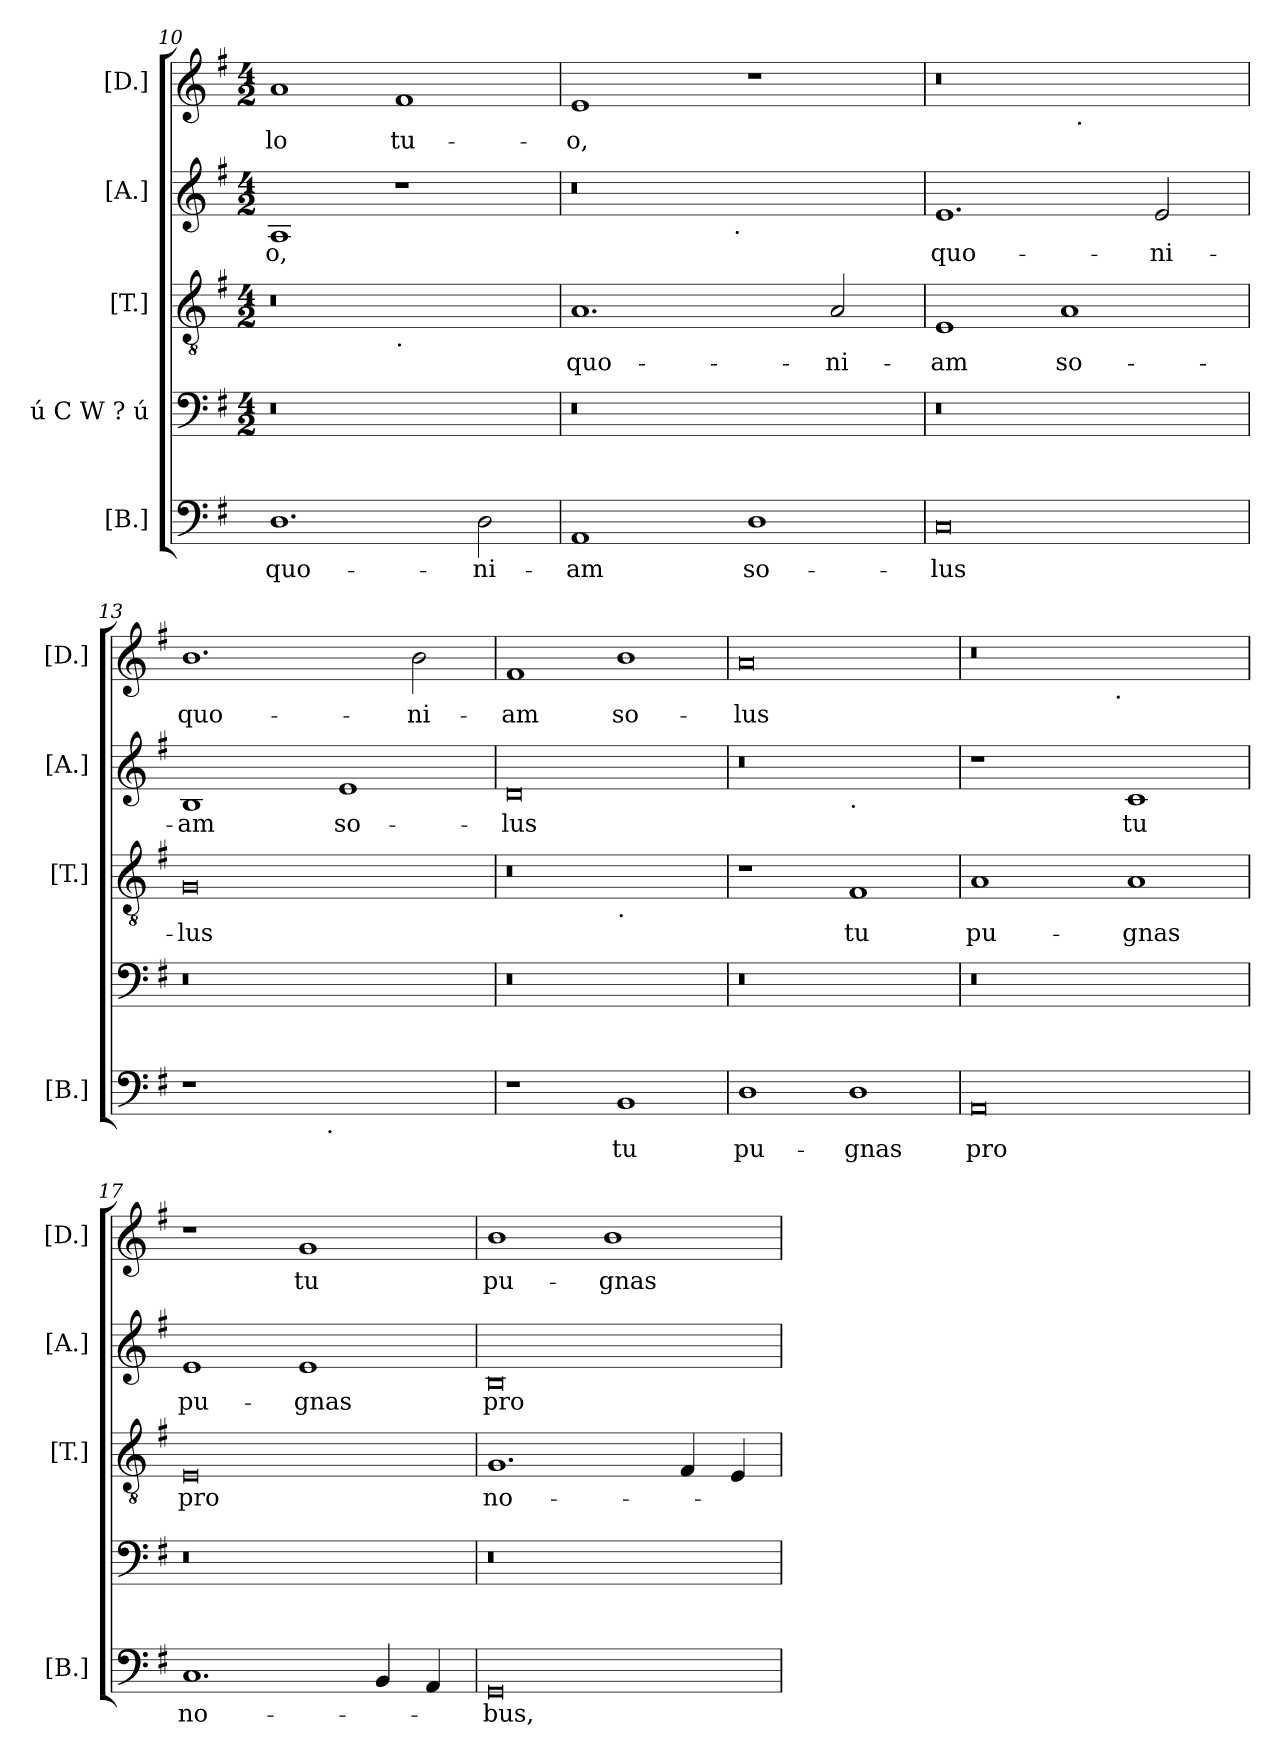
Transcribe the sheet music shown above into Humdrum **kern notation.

**kern	**text	**kern	**kern	**text	**kern	**text	**kern	**text
*part5	*part5	*part4	*part3	*part3	*part2	*part2	*part1	*part1
*staff5	*staff5	*staff4	*staff3	*staff3	*staff2	*staff2	*staff1	*staff1
*I"[B.]	*	*I"ú C W ? ú	*I"[T.]	*	*I"[A.]	*	*I"[D.]	*
*I'[B.]	*	*	*I'[T.]	*	*I'[A.]	*	*I'[D.]	*
*clefF4	*	*clefF4	*clefGv2	*	*clefG2	*	*clefG2	*
*k[f#]	*	*k[f#]	*k[f#]	*	*k[f#]	*	*k[f#]	*
*G:	*	*G:	*G:	*	*G:	*	*G:	*
*	*	*M4/2	*M4/2	*	*M4/2	*	*M4/2	*
=10	=10	=10	=10	=10	=10	=10	=10	=10
!	!LO:LY:b	!	!	!	!	!LO:LY:b	!	!LO:LY:b
*	*	*	*^	*	*	*	*	*
1.D	quo-	0r	0r	1ryy	.	1A	-o,	1a	-lo
!	!	!	!	!LO:TX:b:t=.	!	!	!	!	!
!	!	!	!	!	!	!	!	!	!LO:LY:b
.	.	.	.	1ryy	.	1r	.	1f#	tu-
!	!LO:LY:b	!	!	!	!	!	!	!	!
2D\	-ni-	.	.	.	.	.	.	.	.
=11	=11	=11	=11	=11	=11	=11	=11	=11	=11
!	!LO:LY:b	!	!	!	!LO:LY:b	!	!	!	!LO:LY:b
*	*	*	*v	*v	*	*^	*	*	*
1AA	-am	0r	1.A	quo-	0r	2ryy	.	1e	-o,
.	.	.	.	.	.	4...ryy	.	.	.
!	!	!	!	!	!	!LO:TX:b:t=.	!	!	!
.	.	.	.	.	.	1ryy	.	.	.
!	!LO:LY:b	!	!	!	!	!	!	!	!
1D	so-	.	.	.	.	.	.	1r	.
!	!	!	!	!LO:LY:b	!	!	!	!	!
.	.	.	2A/	-ni-	.	.	.	.	.
.	.	.	.	.	.	32ryy	.	.	.
!!LO:LB:g=z
=12	=12	=12	=12	=12	=12	=12	=12	=12	=12
!	!LO:LY:b	!	!	!LO:LY:b	!	!	!LO:LY:b	!	!
*	*	*	*	*	*v	*v	*	*^	*
0C	-lus	0r	1E	-am	1.e	quo-	0r	1ryy	.
!	!	!	!	!LO:LY:b	!	!	!	!	!
.	.	.	1A	so-	.	.	.	32ryy	.
!	!	!	!	!	!	!	!	!LO:TX:b:t=.	!
.	.	.	.	.	.	.	.	2ryy	.
!	!	!	!	!	!	!LO:LY:b	!	!	!
.	.	.	.	.	2e/	-ni-	.	.	.
.	.	.	.	.	.	.	.	4...ryy	.
=13	=13	=13	=13	=13	=13	=13	=13	=13	=13
!	!	!	!	!LO:LY:b	!	!LO:LY:b	!	!	!LO:LY:b
*^	*	*	*	*	*	*	*v	*v	*
1r	2ryy	.	0r	0G	-lus	1B	-am	1.b	quo-
.	4...ryy	.	.	.	.	.	.	.	.
!	!LO:TX:b:t=.	!	!	!	!	!	!	!	!
.	1ryy	.	.	.	.	.	.	.	.
!	!	!	!	!	!	!	!LO:LY:b	!	!
1ryy	.	.	.	.	.	1e	so-	.	.
!	!	!	!	!	!	!	!	!	!LO:LY:b
.	.	.	.	.	.	.	.	2b\	-ni-
.	32ryy	.	.	.	.	.	.	.	.
=14	=14	=14	=14	=14	=14	=14	=14	=14	=14
!	!	!	!	!	!	!	!LO:LY:b	!	!LO:LY:b
*v	*v	*	*	*^	*	*	*	*	*
1r	.	0r	0r	1ryy	.	0d	-lus	1f#	-am
!	!	!	!	!LO:TX:b:t=.	!	!	!	!	!
!	!LO:LY:b	!	!	!	!	!	!	!	!LO:LY:b
1BB	tu	.	.	1ryy	.	.	.	1b	so-
=15	=15	=15	=15	=15	=15	=15	=15	=15	=15
!	!LO:LY:b	!	!	!	!	!	!	!	!LO:LY:b
*	*	*	*v	*v	*	*^	*	*	*
1D	pu-	0r	1r	.	0r	1ryy	.	0a	-lus
!	!	!	!	!	!	!LO:TX:b:t=.	!	!	!
!	!LO:LY:b	!	!	!LO:LY:b	!	!	!	!	!
1D	-gnas	.	1F#	tu	.	1ryy	.	.	.
=16	=16	=16	=16	=16	=16	=16	=16	=16	=16
!	!LO:LY:b	!	!	!LO:LY:b	!	!	!	!	!
*	*	*	*	*	*v	*v	*	*^	*
0AA	pro	0r	1A	pu-	1r	.	0r	2ryy	.
.	.	.	.	.	.	.	.	4...ryy	.
!	!	!	!	!	!	!	!	!LO:TX:b:t=.	!
.	.	.	.	.	.	.	.	1ryy	.
!	!	!	!	!LO:LY:b	!	!LO:LY:b	!	!	!
.	.	.	1A	-gnas	1c	tu	.	.	.
.	.	.	.	.	.	.	.	32ryy	.
=17	=17	=17	=17	=17	=17	=17	=17	=17	=17
!	!LO:LY:b	!	!	!LO:LY:b	!	!LO:LY:b	!	!	!
*	*	*	*	*	*	*	*v	*v	*
1.C	no-	0r	0E	pro	1e	pu-	1r	.
!	!	!	!	!	!	!LO:LY:b	!	!LO:LY:b
.	.	.	.	.	1e	-gnas	1g	tu
4BB/	.	.	.	.	.	.	.	.
4AA/	.	.	.	.	.	.	.	.
=18	=18	=18	=18	=18	=18	=18	=18	=18
!	!LO:LY:b	!	!	!LO:LY:b	!	!LO:LY:b	!	!LO:LY:b
0GG	-bus,	0r	1.G	no-	0B	pro	1b	pu-
!	!	!	!	!	!	!	!	!LO:LY:b
.	.	.	.	.	.	.	1b	-gnas
.	.	.	4F#/	.	.	.	.	.
.	.	.	4E/	.	.	.	.	.
=	=	=	=	=	=	=	=	=
*-	*-	*-	*-	*-	*-	*-	*-	*-
